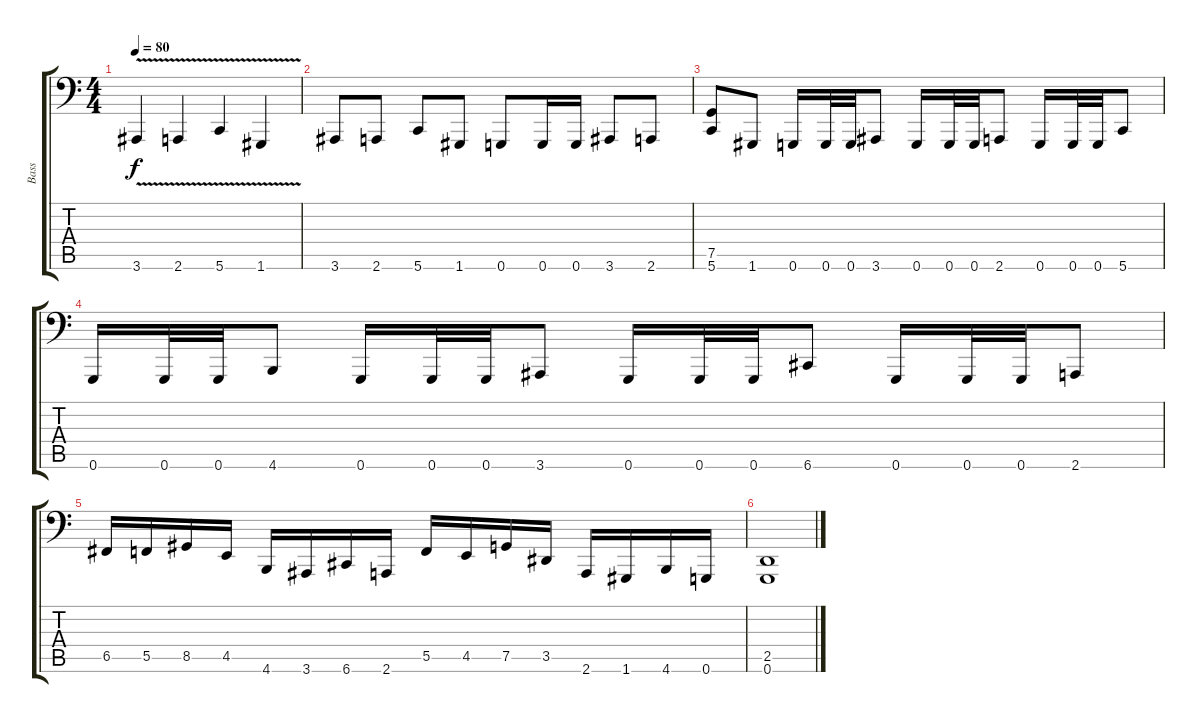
\track ("Bass" "Bass") {instrument electricbasspick}
\staff {score tabs}
\tuning (Ab2 Eb2 Bb1 F1 C1 G0) {hide}
\ts (4 4)
\tempo 80
\clef f4
\ks c
3.6{v}.4{dy f} 2.6{v}.4 5.6{v}.4 1.6{v}.4 |
3.6.8 2.6.8 5.6.8 1.6.8 0.6.8 0.6.16 0.6.16 3.6.8 2.6.8 |
(7.5 5.6).8 1.6.8 0.6.16 0.6.32 0.6.32 3.6.8 0.6.16 0.6.32 0.6.32 2.6.8 0.6.16 0.6.32 0.6.32 5.6.8 |
0.6.16 0.6.32 0.6.32 4.6.8 0.6.16 0.6.32 0.6.32 3.6.8 0.6.16 0.6.32 0.6.32 6.6.8 0.6.16 0.6.32 0.6.32 2.6.8 |
6.5.16 5.5.16 8.5.16 4.5.16 4.6.16 3.6.16 6.6.16 2.6.16 5.5.16 4.5.16 7.5.16 3.5.16 2.6.16 1.6.16 4.6.16 0.6.16 |
(2.5 0.6).1
